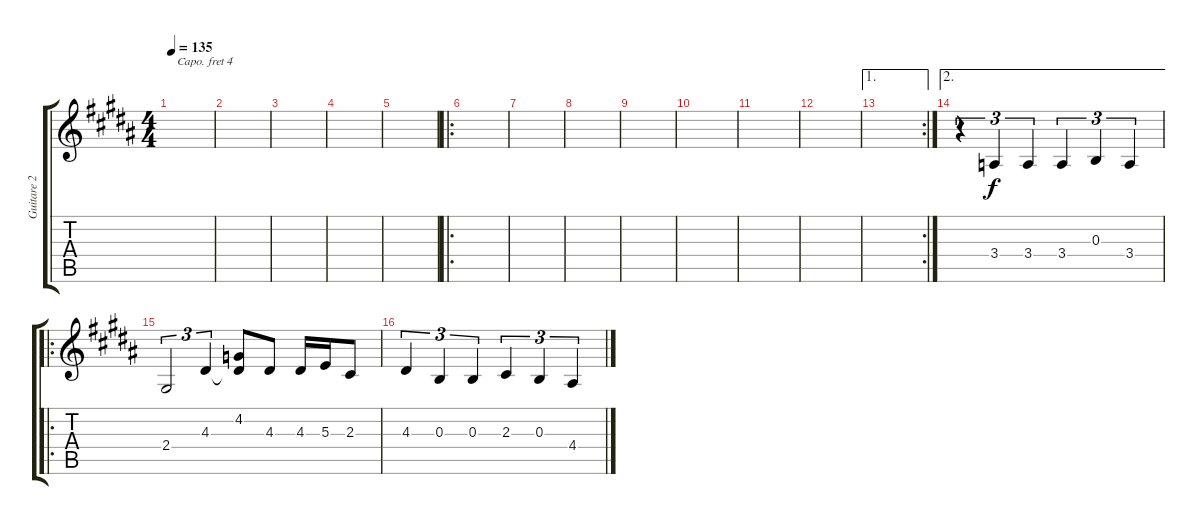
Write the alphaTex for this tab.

\track ("Guitare 2" "Guitare 2") {instrument violin}
\staff {score tabs}
\capo 4
\tuning (E4 B3 G3 D3 A2 E2) {hide}
\ts (4 4)
\tempo 135
\clef g2
\ks b
|
|
|
|
|
\ro
|
|
|
|
|
|
|
\ae 1
\rc 2
|
\ae 2
r.4{tu (3 2)} 3.4.4{tu (3 2)} 3.4.4{tu (3 2)} 3.4.4{tu (3 2)} 0.3.4{tu (3 2)} 3.4.4{tu (3 2)} |
\ro
2.4.2{tu (3 2)} 4.3.4{tu (3 2)} (4.2 4.3{t}).8 4.3.8 4.3.16 5.3.16 2.3.8 |
4.3.4{tu (3 2)} 0.3.4{tu (3 2)} 0.3.4{tu (3 2)} 2.3.4{tu (3 2)} 0.3.4{tu (3 2)} 4.4.4{tu (3 2)}
